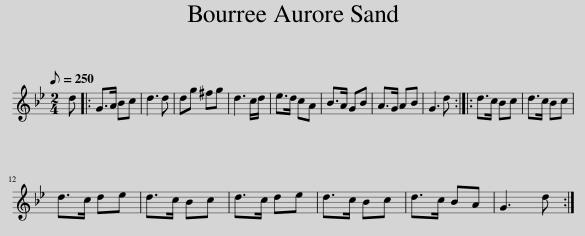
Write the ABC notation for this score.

X:1
L:1/8
Q:1/8=250
M:2/4
I:linebreak $
K:Gmin
V:1 treble
V:1
 d |: G>A Bc | d3 d | dg ^fg | d3 c/d/ | %5
 e>d cA | B>A GB | A>G AB | G3 d :: d>c Bc | %10
 d>c Bc |$ d>c de | d>c Bc | d>c de | d>c Bc | %15
 d>c BA | G3 d :| %17
